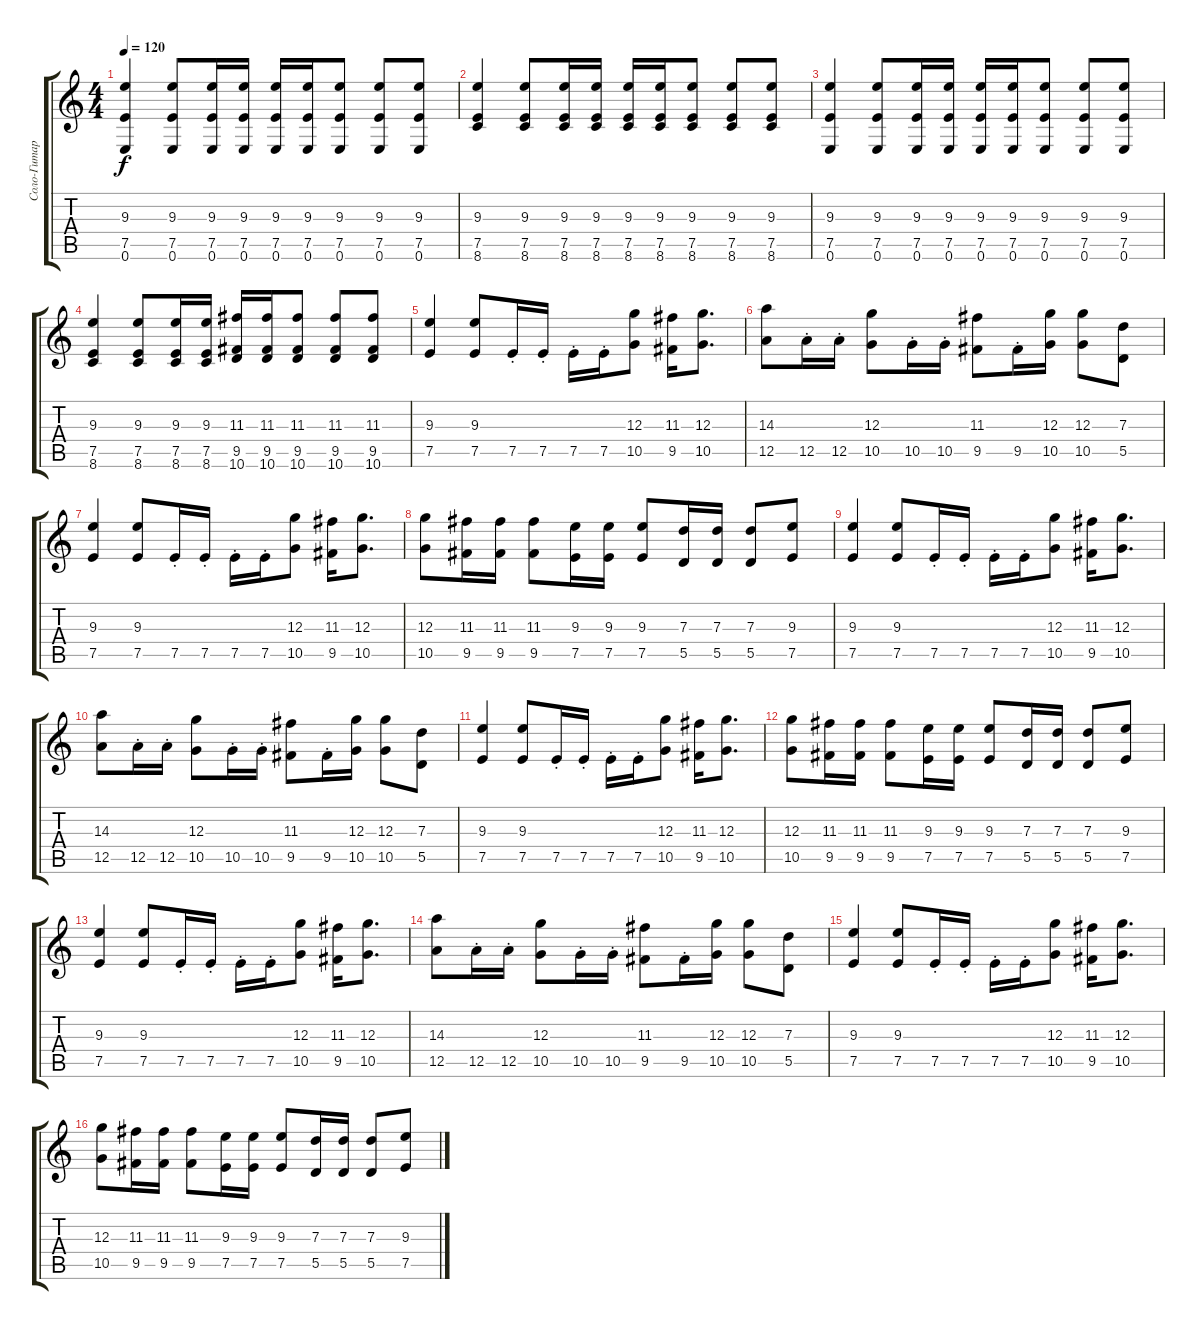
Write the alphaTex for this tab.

\track ("Соло-Гитара" "Соло-Гитар") {instrument overdrivenguitar}
\staff {score tabs}
\tuning (E4 B3 G3 D3 A2 E2) {hide}
\ts (4 4)
\tempo 120
\clef g2
\ks c
(9.3 7.5 0.6).4{dy f} (9.3 7.5 0.6).8 (9.3 7.5 0.6).16 (9.3 7.5 0.6).16 (9.3 7.5 0.6).16 (9.3 7.5 0.6).16 (9.3 7.5 0.6).8 (9.3 7.5 0.6).8 (9.3 7.5 0.6).8 |
(9.3 7.5 8.6).4 (9.3 7.5 8.6).8 (9.3 7.5 8.6).16 (9.3 7.5 8.6).16 (9.3 7.5 8.6).16 (9.3 7.5 8.6).16 (9.3 7.5 8.6).8 (9.3 7.5 8.6).8 (9.3 7.5 8.6).8 |
(9.3 7.5 0.6).4 (9.3 7.5 0.6).8 (9.3 7.5 0.6).16 (9.3 7.5 0.6).16 (9.3 7.5 0.6).16 (9.3 7.5 0.6).16 (9.3 7.5 0.6).8 (9.3 7.5 0.6).8 (9.3 7.5 0.6).8 |
(9.3 7.5 8.6).4 (9.3 7.5 8.6).8 (9.3 7.5 8.6).16 (9.3 7.5 8.6).16 (11.3 9.5 10.6).16 (11.3 9.5 10.6).16 (11.3 9.5 10.6).8 (11.3 9.5 10.6).8 (11.3 9.5 10.6).8 |
(9.3 7.5).4 (9.3 7.5).8 7.5{st}.16 7.5{st}.16 7.5{st}.16 7.5{st}.16 (12.3 10.5).8 (11.3 9.5).16 (12.3 10.5).8{d} |
(14.3 12.5).8 12.5{st}.16 12.5{st}.16 (12.3 10.5).8 10.5{st}.16 10.5{st}.16 (11.3 9.5).8 9.5{st}.16 (12.3 10.5).16 (12.3 10.5).8 (7.3 5.5).8 |
(9.3 7.5).4 (9.3 7.5).8 7.5{st}.16 7.5{st}.16 7.5{st}.16 7.5{st}.16 (12.3 10.5).8 (11.3 9.5).16 (12.3 10.5).8{d} |
(12.3 10.5).8 (11.3 9.5).16 (11.3 9.5).16 (11.3 9.5).8 (9.3 7.5).16 (9.3 7.5).16 (9.3 7.5).8 (7.3 5.5).16 (7.3 5.5).16 (7.3 5.5).8 (9.3 7.5).8 |
(9.3 7.5).4 (9.3 7.5).8 7.5{st}.16 7.5{st}.16 7.5{st}.16 7.5{st}.16 (12.3 10.5).8 (11.3 9.5).16 (12.3 10.5).8{d} |
(14.3 12.5).8 12.5{st}.16 12.5{st}.16 (12.3 10.5).8 10.5{st}.16 10.5{st}.16 (11.3 9.5).8 9.5{st}.16 (12.3 10.5).16 (12.3 10.5).8 (7.3 5.5).8 |
(9.3 7.5).4 (9.3 7.5).8 7.5{st}.16 7.5{st}.16 7.5{st}.16 7.5{st}.16 (12.3 10.5).8 (11.3 9.5).16 (12.3 10.5).8{d} |
(12.3 10.5).8 (11.3 9.5).16 (11.3 9.5).16 (11.3 9.5).8 (9.3 7.5).16 (9.3 7.5).16 (9.3 7.5).8 (7.3 5.5).16 (7.3 5.5).16 (7.3 5.5).8 (9.3 7.5).8 |
(9.3 7.5).4 (9.3 7.5).8 7.5{st}.16 7.5{st}.16 7.5{st}.16 7.5{st}.16 (12.3 10.5).8 (11.3 9.5).16 (12.3 10.5).8{d} |
(14.3 12.5).8 12.5{st}.16 12.5{st}.16 (12.3 10.5).8 10.5{st}.16 10.5{st}.16 (11.3 9.5).8 9.5{st}.16 (12.3 10.5).16 (12.3 10.5).8 (7.3 5.5).8 |
(9.3 7.5).4 (9.3 7.5).8 7.5{st}.16 7.5{st}.16 7.5{st}.16 7.5{st}.16 (12.3 10.5).8 (11.3 9.5).16 (12.3 10.5).8{d} |
(12.3 10.5).8 (11.3 9.5).16 (11.3 9.5).16 (11.3 9.5).8 (9.3 7.5).16 (9.3 7.5).16 (9.3 7.5).8 (7.3 5.5).16 (7.3 5.5).16 (7.3 5.5).8 (9.3 7.5).8
